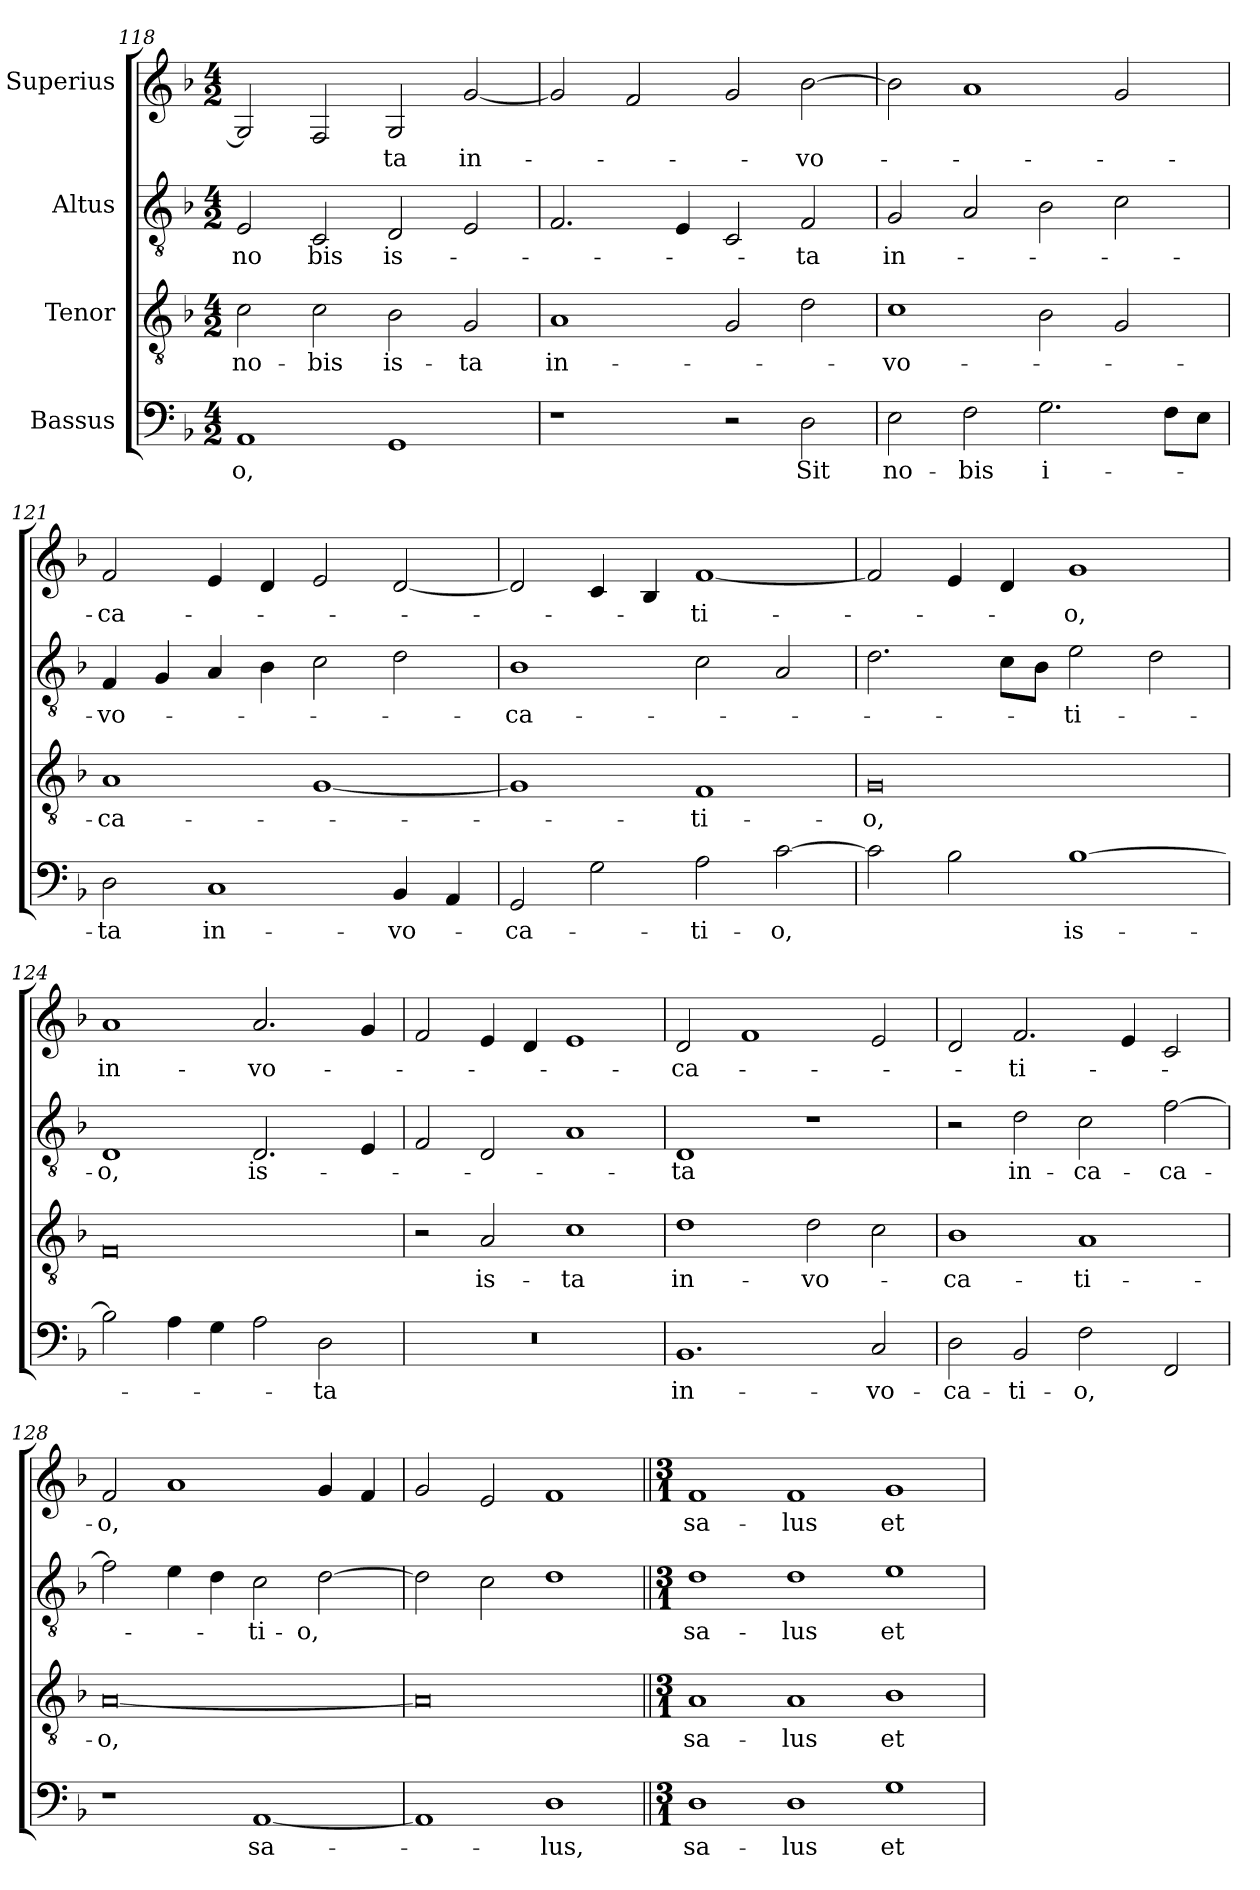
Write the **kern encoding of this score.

**kern	**text	**kern	**text	**kern	**text	**kern	**text
*part4	*part4	*part3	*part3	*part2	*part2	*part1	*part1
*staff4	*staff4	*staff3	*staff3	*staff2	*staff2	*staff1	*staff1
*I"Bassus	*	*I"Tenor	*	*I"Altus	*	*I"Superius	*
*clefF4	*	*clefGv2	*	*clefGv2	*	*clefG2	*
*k[b-]	*	*k[b-]	*	*k[b-]	*	*k[b-]	*
*M4/2	*	*M4/2	*	*M4/2	*	*M4/2	*
=118	=118	=118	=118	=118	=118	=118	=118
!	!LO:LY:b	!	!LO:LY:b	!	!LO:LY:b	!	!
1AA	-o,	2c\	no-	2E/	-no	2G/]	.
!	!	!	!LO:LY:b	!	!LO:LY:b	!	!
.	.	2c\	-bis	2C/	bis	2F/	.
!	!	!	!LO:LY:b	!	!LO:LY:b	!	!LO:LY:b
1GG	.	2B-\	is-	2D/	is-	2G/	-ta
!	!	!	!LO:LY:b	!	!	!	!LO:LY:b
.	.	2G/	-ta	2E/	.	[2g	in-
=119	=119	=119	=119	=119	=119	=119	=119
!	!	!	!LO:LY:b	!	!	!	!
1r	.	1A	in-	2.F/	.	2g/]	.
.	.	.	.	.	.	2f/	.
.	.	.	.	4E/	.	.	.
2r	.	2G/	.	2C/	.	2g/	.
!	!LO:LY:b	!	!	!	!LO:LY:b	!	!LO:LY:b
2D\	Sit	2d\	.	2F/	-ta	[2b-	-vo-
!!LO:PB:g=z
=120	=120	=120	=120	=120	=120	=120	=120
!	!LO:LY:b	!	!LO:LY:b	!	!LO:LY:b	!	!
2E\	no-	1c	-vo-	2G/	in-	2b-\]	.
!	!LO:LY:b	!	!	!	!	!	!
2F\	-bis	.	.	2A/	.	1a	.
!	!LO:LY:b	!	!	!	!	!	!
2.G\	i-	2B-\	.	2B-\	.	.	.
.	.	2G/	.	2c\	.	2g/	.
8F\L	.	.	.	.	.	.	.
8E\J	.	.	.	.	.	.	.
=121	=121	=121	=121	=121	=121	=121	=121
!	!LO:LY:b	!	!LO:LY:b	!	!LO:LY:b	!	!LO:LY:b
2D\	-ta	1A	-ca-	4F/	-vo-	2f/	-ca-
.	.	.	.	4G/	.	.	.
!	!LO:LY:b	!	!	!	!	!	!
1C	in-	.	.	4A/	.	4e/	.
.	.	.	.	4B-\	.	4d/	.
.	.	[1G	.	2c\	.	2e/	.
!	!LO:LY:b	!	!	!	!	!	!
4BB-/	-vo-	.	.	2d\	.	[2d	.
4AA/	.	.	.	.	.	.	.
=122	=122	=122	=122	=122	=122	=122	=122
!	!LO:LY:b	!	!	!	!LO:LY:b	!	!
2GG/	-ca-	1G]	.	1B-	-ca-	2d/]	.
2G\	.	.	.	.	.	4c/	.
.	.	.	.	.	.	4B-/	.
!	!LO:LY:b	!	!LO:LY:b	!	!	!	!LO:LY:b
2A\	-ti-	1F	-ti-	2c\	.	[1f	-ti-
!	!LO:LY:b	!	!	!	!	!	!
[2c	-o,	.	.	2A/	.	.	.
=123	=123	=123	=123	=123	=123	=123	=123
!	!	!	!LO:LY:b	!	!	!	!
2c\]	.	0G	-o,	2.d\	.	2f/]	.
2B-\	.	.	.	.	.	4e/	.
.	.	.	.	8c\L	.	4d/	.
.	.	.	.	8B-\J	.	.	.
!	!LO:LY:b	!	!	!	!LO:LY:b	!	!LO:LY:b
[1B-	is-	.	.	2e\	-ti-	1g	-o,
.	.	.	.	2d\	.	.	.
=124	=124	=124	=124	=124	=124	=124	=124
!	!	!	!	!	!LO:LY:b	!	!LO:LY:b
2B-\]	.	0F	.	1D	-o,	1a	in-
4A\	.	.	.	.	.	.	.
4G\	.	.	.	.	.	.	.
!	!	!	!	!	!LO:LY:b	!	!LO:LY:b
2A\	.	.	.	2.D/	is-	2.a/	-vo-
!	!LO:LY:b	!	!	!	!	!	!
2D\	-ta	.	.	.	.	.	.
.	.	.	.	4E/	.	4g/	.
!!LO:LB:g=z
=125	=125	=125	=125	=125	=125	=125	=125
0r	.	2r	.	2F/	.	2f/	.
!	!	!	!LO:LY:b	!	!	!	!
.	.	2A/	is-	2D/	.	4e/	.
.	.	.	.	.	.	4d/	.
!	!	!	!LO:LY:b	!	!	!	!
.	.	1c	-ta	1A	.	1e	.
=126	=126	=126	=126	=126	=126	=126	=126
!	!LO:LY:b	!	!LO:LY:b	!	!LO:LY:b	!	!LO:LY:b
1.BB-	in-	1d	in-	1D	-ta	2d/	-ca-
.	.	.	.	.	.	1f	.
!	!	!	!LO:LY:b	!	!	!	!
.	.	2d\	-vo-	1r	.	.	.
!	!LO:LY:b	!	!	!	!	!	!
2C/	-vo-	2c\	.	.	.	2e/	.
=127	=127	=127	=127	=127	=127	=127	=127
!	!LO:LY:b	!	!LO:LY:b	!	!	!	!
2D\	-ca-	1B-	-ca-	2r	.	2d/	.
!	!LO:LY:b	!	!	!	!LO:LY:b	!	!LO:LY:b
2BB-/	-ti-	.	.	2d\	in-	2.f/	-ti-
!	!LO:LY:b	!	!LO:LY:b	!	!LO:LY:b	!	!
2F\	-o,	1A	-ti-	2c\	-ca-	.	.
.	.	.	.	.	.	4e/	.
!	!	!	!	!	!LO:LY:b	!	!
2FF/	.	.	.	[2f	-ca-	2c/	.
=128	=128	=128	=128	=128	=128	=128	=128
!	!	!	!LO:LY:b	!	!	!	!LO:LY:b
1r	.	[0A/	-o,	2f\]	.	2f/	-o,
.	.	.	.	4e\	.	1a	.
.	.	.	.	4d\	.	.	.
!	!LO:LY:b	!	!	!	!LO:LY:b	!	!
[1AA	sa-	.	.	2c\	-ti-	.	.
!	!	!	!	!	!LO:LY:b	!	!
.	.	.	.	[2d	-o,	4g/	.
.	.	.	.	.	.	4f/	.
=129	=129	=129	=129	=129	=129	=129	=129
1AA]	.	0A]	.	2d\]	.	2g/	.
.	.	.	.	2c\	.	2e/	.
!	!LO:LY:b	!	!	!	!	!	!
1D	-lus,	.	.	1d	.	1f	.
!!LO:LB:g=z
=130||	=130||	=130||	=130||	=130||	=130||	=130||	=130||
*M3/1	*	*M3/1	*	*M3/1	*	*M3/1	*
!	!LO:LY:b	!	!LO:LY:b	!	!LO:LY:b	!	!LO:LY:b
1D	sa-	1A	sa-	1d	sa-	1f	sa-
!	!LO:LY:b	!	!LO:LY:b	!	!LO:LY:b	!	!LO:LY:b
1D	-lus	1A	-lus	1d	-lus	1f	-lus
!	!LO:LY:b	!	!LO:LY:b	!	!LO:LY:b	!	!LO:LY:b
1G	et	1B-	et	1e	et	1g	et
=	=	=	=	=	=	=	=
*-	*-	*-	*-	*-	*-	*-	*-
